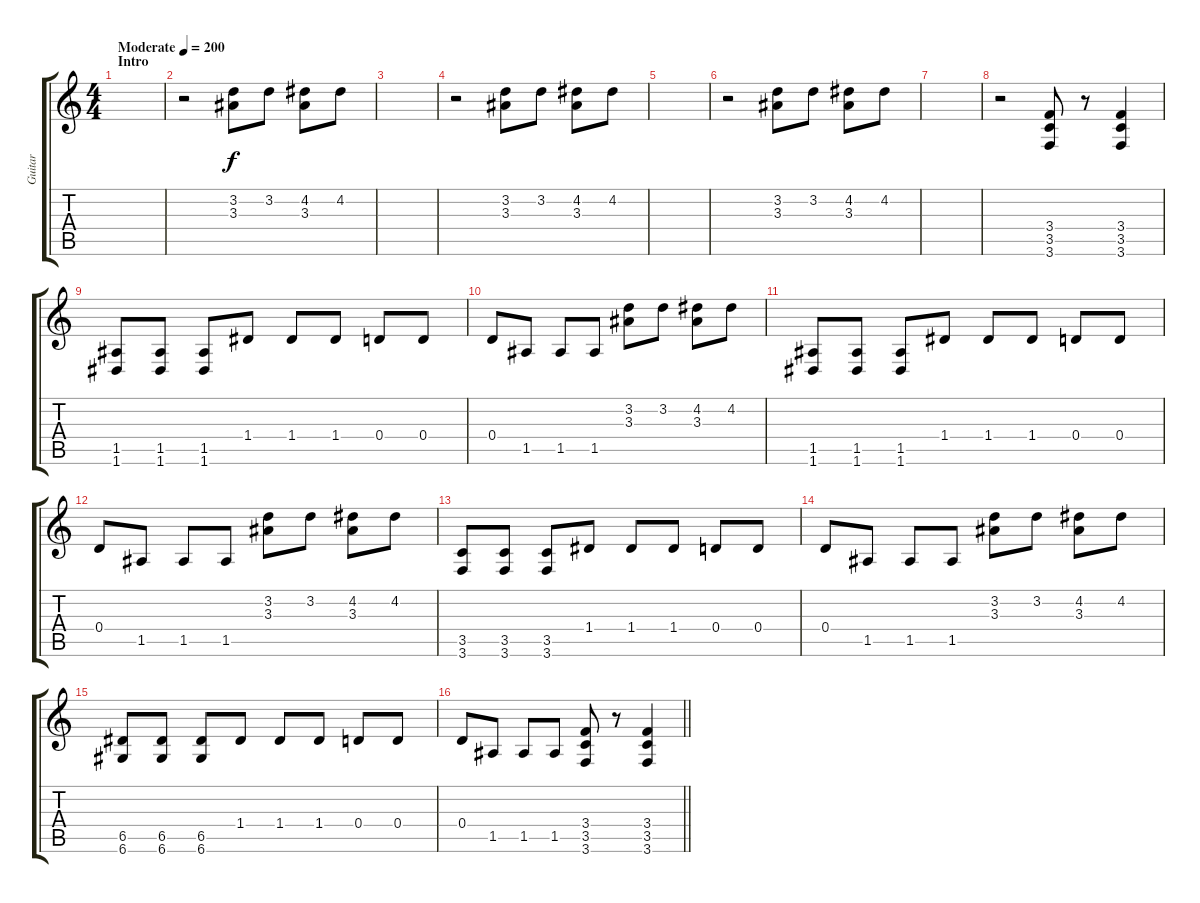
\track ("Guitar" "Guitar") {instrument distortionguitar}
\staff {score tabs}
\tuning (E4 B3 G3 D3 A2 D2) {hide}
\ts (4 4)
\section ("" "Intro")
\tempo (200 "Moderate")
\clef g2
\ks c
|
r.2 (3.2 3.3).8 3.2.8 (4.2 3.3).8 4.2.8 |
|
r.2 (3.2 3.3).8 3.2.8 (4.2 3.3).8 4.2.8 |
|
r.2 (3.2 3.3).8 3.2.8 (4.2 3.3).8 4.2.8 |
|
r.2 (3.4 3.5 3.6).8 r.8 (3.4 3.5 3.6).4 |
(1.5 1.6).8 (1.5 1.6).8 (1.5 1.6).8 1.4.8 1.4.8 1.4.8 0.4.8 0.4.8 |
0.4.8 1.5.8 1.5.8 1.5.8 (3.2 3.3).8 3.2.8 (4.2 3.3).8 4.2.8 |
(1.5 1.6).8 (1.5 1.6).8 (1.5 1.6).8 1.4.8 1.4.8 1.4.8 0.4.8 0.4.8 |
0.4.8 1.5.8 1.5.8 1.5.8 (3.2 3.3).8 3.2.8 (4.2 3.3).8 4.2.8 |
(3.5 3.6).8 (3.5 3.6).8 (3.5 3.6).8 1.4.8 1.4.8 1.4.8 0.4.8 0.4.8 |
0.4.8 1.5.8 1.5.8 1.5.8 (3.2 3.3).8 3.2.8 (4.2 3.3).8 4.2.8 |
(6.5 6.6).8 (6.5 6.6).8 (6.5 6.6).8 1.4.8 1.4.8 1.4.8 0.4.8 0.4.8 |
\barLineRight lightlight
0.4.8 1.5.8 1.5.8 1.5.8 (3.4 3.5 3.6).8 r.8 (3.4 3.5 3.6).4
